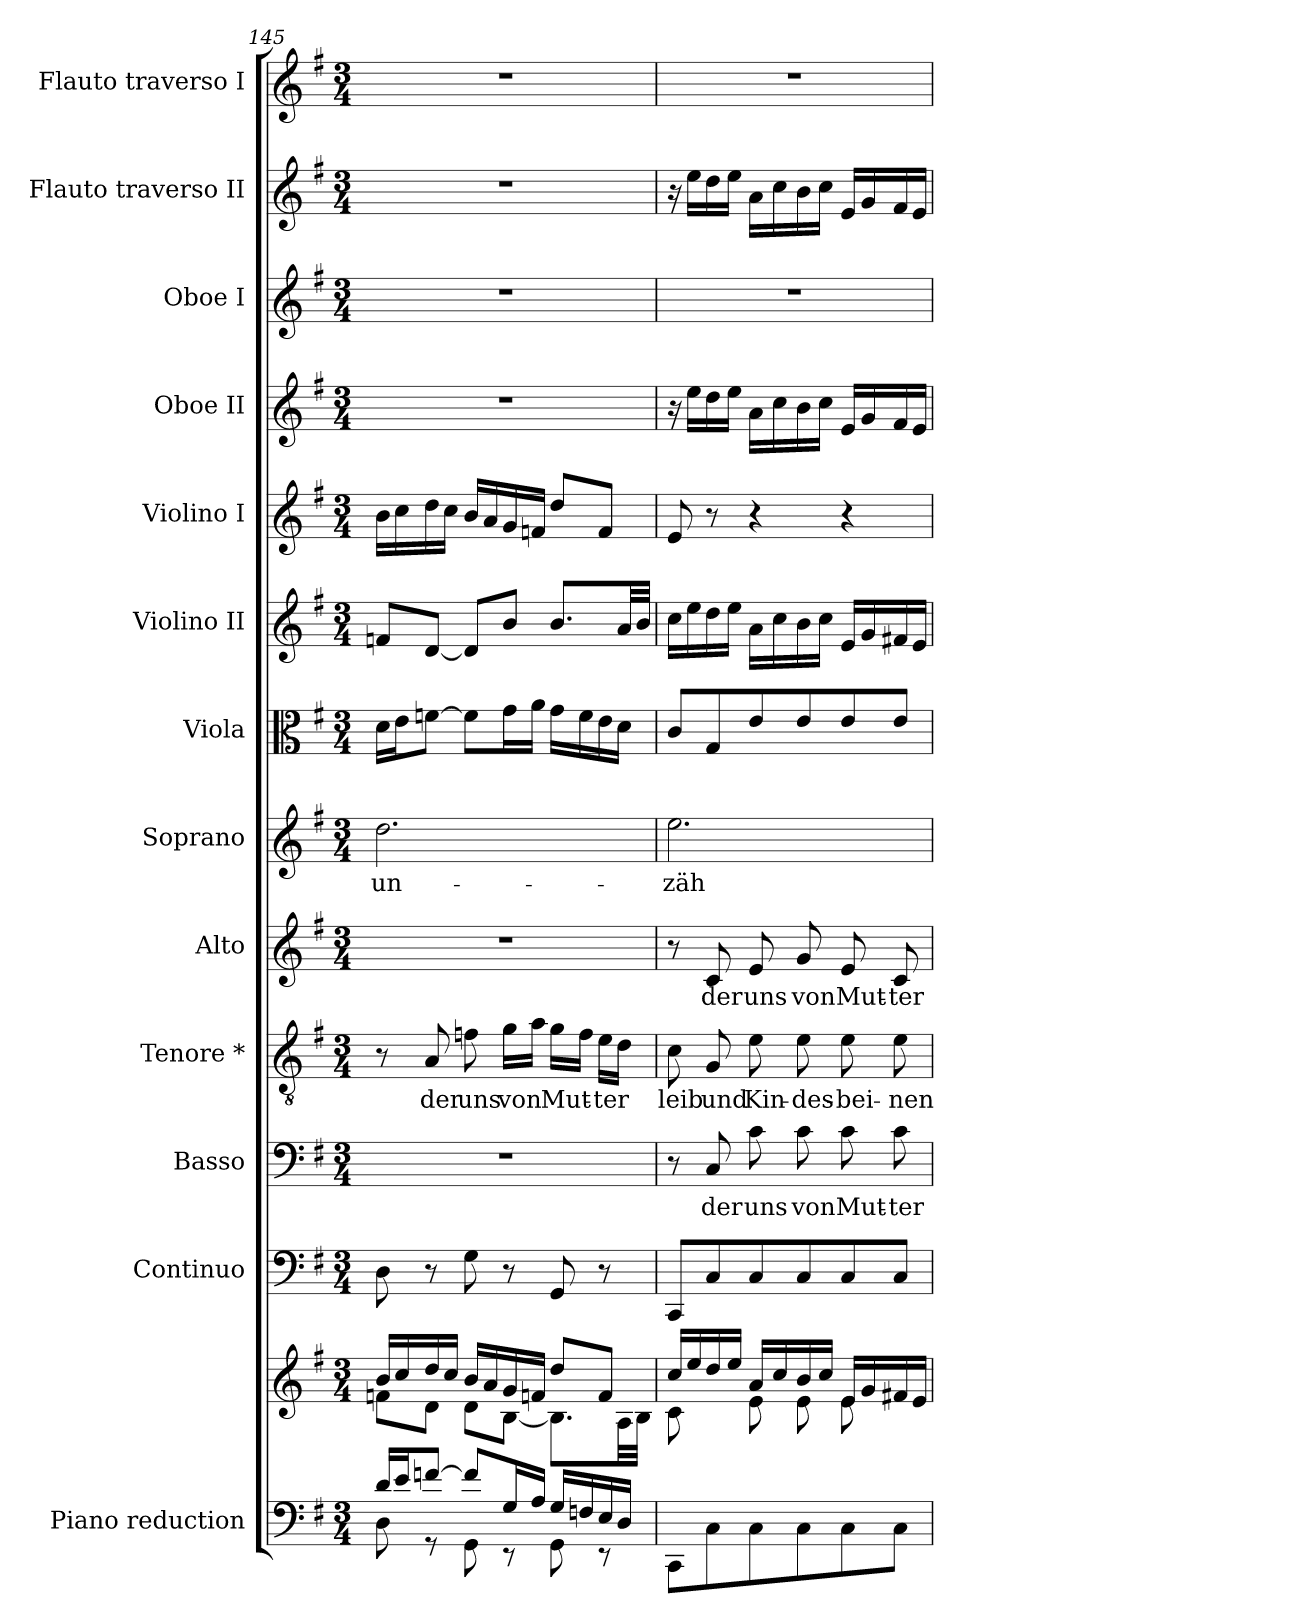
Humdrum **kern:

**kern	**kern	**kern	**kern	**text	**kern	**text	**kern	**text	**kern	**text	**kern	**kern	**kern	**kern	**kern	**kern	**kern
*part13	*part13	*part12	*part11	*part11	*part10	*part10	*part9	*part9	*part8	*part8	*part7	*part6	*part5	*part4	*part3	*part2	*part1
*staff14	*staff13	*staff12	*staff11	*staff11	*staff10	*staff10	*staff9	*staff9	*staff8	*staff8	*staff7	*staff6	*staff5	*staff4	*staff3	*staff2	*staff1
*I"Piano reduction	*	*I"Continuo	*I"Basso	*	*I"Tenore *	*	*I"Alto	*	*I"Soprano	*	*I"Viola	*I"Violino II	*I"Violino I	*I"Oboe II	*I"Oboe I	*I"Flauto traverso II	*I"Flauto traverso I
*I'Pno	*	*	*	*	*	*	*	*	*	*	*I'Vla	*I'Vln	*I'Vln	*I'Ob	*I'Ob	*	*
*clefF4	*clefG2	*clefF4	*clefF4	*	*clefGv2	*	*clefG2	*	*clefG2	*	*clefC3	*clefG2	*clefG2	*clefG2	*clefG2	*clefG2	*clefG2
*k[f#]	*k[f#]	*k[f#]	*k[f#]	*	*k[f#]	*	*k[f#]	*	*k[f#]	*	*k[f#]	*k[f#]	*k[f#]	*k[f#]	*k[f#]	*k[f#]	*k[f#]
*M3/4	*M3/4	*M3/4	*M3/4	*	*M3/4	*	*M3/4	*	*M3/4	*	*M3/4	*M3/4	*M3/4	*M3/4	*M3/4	*M3/4	*M3/4
=145	=145	=145	=145	=145	=145	=145	=145	=145	=145	=145	=145	=145	=145	=145	=145	=145	=145
*^	*^	*	*	*	*	*	*	*	*	*	*	*	*	*	*	*	*
!	!	!	!	!	!	!	!	!	!	!	!	!LO:LY:b	!	!	!	!	!	!	!
16d/LL	8D\	16b/LL	8fn\L	8D\	2.r	.	8r	.	2.r	.	2.dd\	un-	16d\LL	8fn/L	16b\LL	2.r	2.r	2.r	2.r
16e/J	.	16cc/	.	.	.	.	.	.	.	.	.	.	16e\J	.	16cc\	.	.	.	.
!	!	!	!	!	!	!	!	!LO:LY:b	!	!	!	!	!	!	!	!	!	!	!
[8fn/J	8r	16dd/	8d\J	8r	.	.	8A/	der	.	.	.	.	[8fn\J	[8d/J	16dd\	.	.	.	.
.	.	16cc/JJ	.	.	.	.	.	.	.	.	.	.	.	.	16cc\JJ	.	.	.	.
!	!	!	!	!	!	!	!	!LO:LY:b	!	!	!	!	!	!	!	!	!	!	!
8f/L]	8GG\	16b/LL	8d\L	8G\	.	.	8fn\	uns	.	.	.	.	8f\L]	8d/L]	16b/LL	.	.	.	.
.	.	16a/	.	.	.	.	.	.	.	.	.	.	.	.	16a/	.	.	.	.
!	!	!	!	!	!	!	!	!LO:LY:b	!	!	!	!	!	!	!	!	!	!	!
16G/L	8r	16g/	[8B\J	8r	.	.	16g\LL	von	.	.	.	.	16g\L	8b/J	16g/	.	.	.	.
16A/JJ	.	16fn/JJ	.	.	.	.	16a\JJ	.	.	.	.	.	16a\JJ	.	16fn/JJ	.	.	.	.
!	!	!	!	!	!	!	!	!LO:LY:b	!	!	!	!	!	!	!	!	!	!	!
16G/LL	8GG\	8dd/L	8.B\L]	8GG/	.	.	16g\LL	Mut-	.	.	.	.	16g\LL	8.b/L	8dd/L	.	.	.	.
16Fn/	.	.	.	.	.	.	16f\JJ	.	.	.	.	.	16f\	.	.	.	.	.	.
!	!	!	!	!	!	!	!	!LO:LY:b	!	!	!	!	!	!	!	!	!	!	!
16E/	8r	8f/J	.	8r	.	.	16e\LL	-ter	.	.	.	.	16e\	.	8f/J	.	.	.	.
16D/JJ	.	.	32A\LL	.	.	.	16d\JJ	.	.	.	.	.	16d\JJ	32a/LL	.	.	.	.	.
.	.	.	32B\JJJ	.	.	.	.	.	.	.	.	.	.	32b/JJJ	.	.	.	.	.
!!LO:PB:g=z
=146	=146	=146	=146	=146	=146	=146	=146	=146	=146	=146	=146	=146	=146	=146	=146	=146	=146	=146	=146
!	!	!	!	!	!	!	!	!LO:LY:b	!	!	!	!LO:LY:b	!	!	!	!	!	!	!
8ryy	8CC\L	16cc/LL	8c\L	8CC/L	8r	.	8c\	leib	8r	.	2.ee\	-zäh-	8c/L	16cc\LL	8e/	16r	2.r	16r	2.r
.	.	16ee/	.	.	.	.	.	.	.	.	.	.	.	16ee\	.	16ee\LL	.	16ee\LL	.
!	!	!	!	!	!	!LO:LY:b	!	!LO:LY:b	!	!LO:LY:b	!	!	!	!	!	!	!	!	!
8G/	8C\	16dd/	8ryy	8C/	8C/	der	8G/	und	8c/	der	.	.	8G/	16dd\	8r	16dd\	.	16dd\	.
.	.	16ee/JJ	.	.	.	.	.	.	.	.	.	.	.	16ee\JJ	.	16ee\JJ	.	16ee\JJ	.
!	!	!	!	!	!	!LO:LY:b	!	!LO:LY:b	!	!LO:LY:b	!	!	!	!	!	!	!	!	!
4.ryy	8C\	16a/LL	8e\	8C/	8c\	uns	8e\	Kin-	8e/	uns	.	.	8e/	16a\LL	4r	16a\LL	.	16a\LL	.
.	.	16cc/	.	.	.	.	.	.	.	.	.	.	.	16cc\	.	16cc\	.	16cc\	.
!	!	!	!	!	!	!LO:LY:b	!	!LO:LY:b	!	!LO:LY:b	!	!	!	!	!	!	!	!	!
.	8C\	16b/	8e\	8C/	8c\	von	8e\	-des-	8g/	von	.	.	8e/	16b\	.	16b\	.	16b\	.
.	.	16cc/JJ	.	.	.	.	.	.	.	.	.	.	.	16cc\JJ	.	16cc\JJ	.	16cc\JJ	.
!	!	!	!	!	!	!LO:LY:b	!	!LO:LY:b	!	!LO:LY:b	!	!	!	!	!	!	!	!	!
.	8C\	16e/LL	8e\	8C/	8c\	Mut-	8e\	-bei-	8e/	Mut-	.	.	8e/	16e/LL	4r	16e/LL	.	16e/LL	.
.	.	16g/	.	.	.	.	.	.	.	.	.	.	.	16g/	.	16g/	.	16g/	.
!	!	!	!	!	!	!LO:LY:b	!	!LO:LY:b	!	!LO:LY:b	!	!	!	!	!	!	!	!	!
8A/J	8C\J	16f#X/	8ryy	8C/J	8c\	-ter-	8e\	-nen	8c/	-ter-	.	.	8e/J	16f#X/	.	16f#/	.	16f#/	.
.	.	16e/JJ	.	.	.	.	.	.	.	.	.	.	.	16e/JJ	.	16e/JJ	.	16e/JJ	.
*v	*v	*	*	*	*	*	*	*	*	*	*	*	*	*	*	*	*	*	*
*	*v	*v	*	*	*	*	*	*	*	*	*	*	*	*	*	*	*	*
=	=	=	=	=	=	=	=	=	=	=	=	=	=	=	=	=	=
*-	*-	*-	*-	*-	*-	*-	*-	*-	*-	*-	*-	*-	*-	*-	*-	*-	*-
